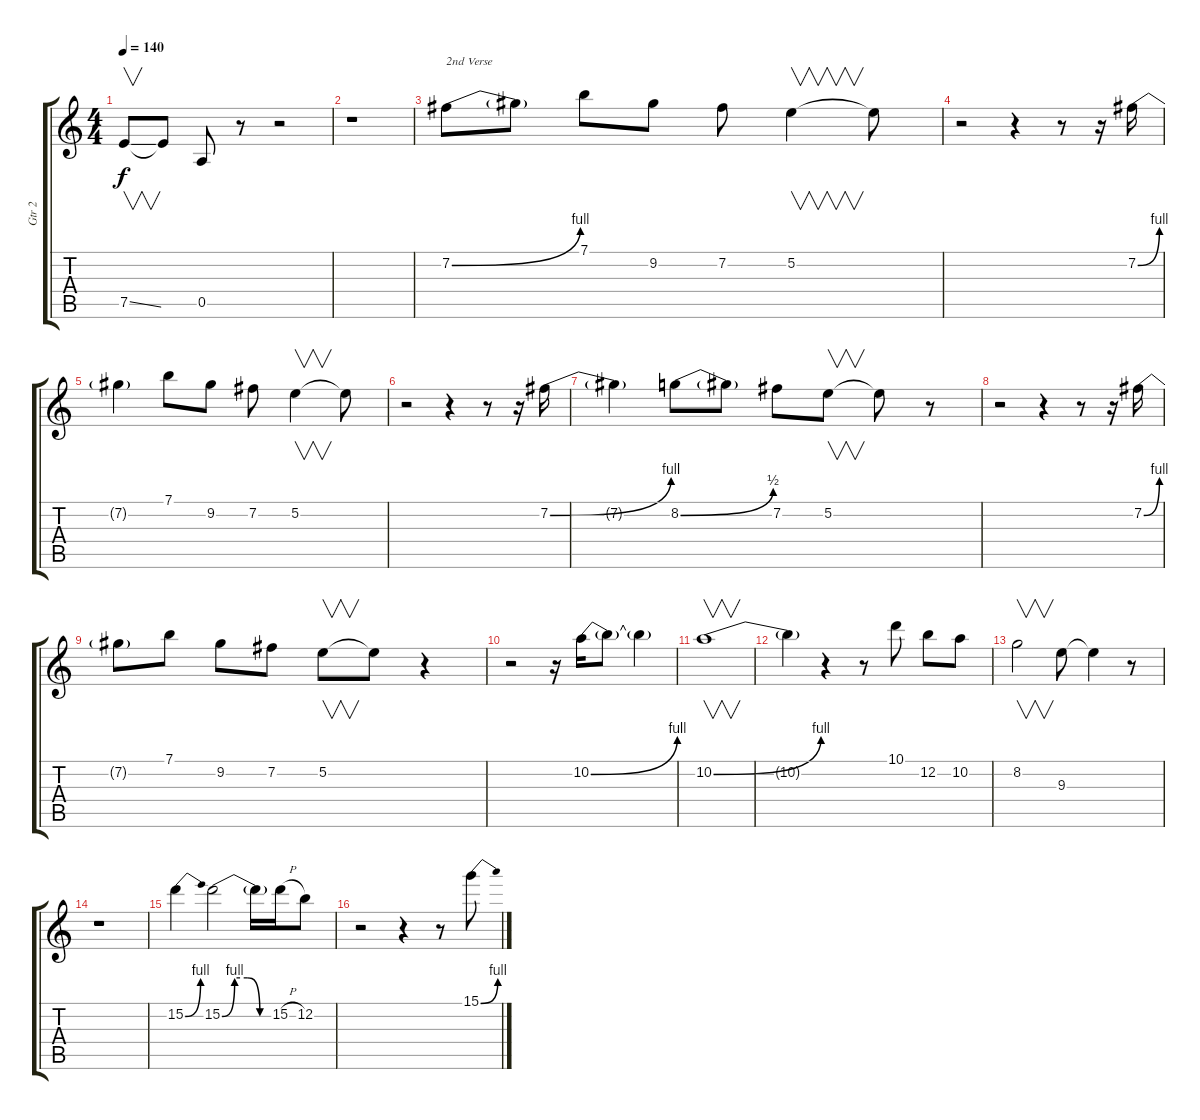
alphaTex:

\track ("Gtr 2" "Gtr 2") {instrument distortionguitar}
\staff {score tabs}
\tuning (E4 B3 G3 D3 A2 E2) {hide}
\ts (4 4)
\tempo 140
\clef g2
\ks c
7.5{ss}.8{v dy f} 7.5{t}.8 0.5.8 r.8 r.2 |
r.1 |
7.2{be (bend 0 0 60 4)}.8{txt "2nd Verse"} 7.2{t}.8 7.1.8 9.2.8 7.2.8 5.2.4{v} 5.2{t}.8 |
r.2 r.4 r.8 r.16 7.2{be (bend 0 0 60 4)}.16 |
7.2{t}.4 7.1.8 9.2.8 7.2.8 5.2.4{v} 5.2{t}.8 |
r.2 r.4 r.8 r.16 7.2{be (bend 0 0 60 4)}.16 |
7.2{t}.4 8.2{be (bend 0 0 60 2)}.8 8.2{t}.8 7.2.8 5.2.8{v} 5.2{t}.8 r.8 |
r.2 r.4 r.8 r.16 7.2{be (bend 0 0 60 4)}.16 |
7.2{t}.8 7.1.8 9.2.8 7.2.8 5.2.8{v} 5.2{t}.8 r.4 |
r.2 r.16 10.2{be (bend 0 0 60 4)}.16 10.2{t}.8 10.2{t}.4 |
10.2{be (bend 0 0 60 4)}.1{v} |
10.2{t}.4 r.4 r.8 10.1.8 12.2.8 10.2.8 |
8.2.2{v} 9.3.8 9.3{t}.4 r.8 |
r.1 |
15.2{be (bend 0 0 60 4)}.4 15.2{be (custom 0 0 15 4 30 4 45 0 60 0)}.2 15.2{t}.16 15.2{h}.16 12.2.8 |
r.2 r.4 r.8 15.1{be (bend 0 0 60 4)}.8
